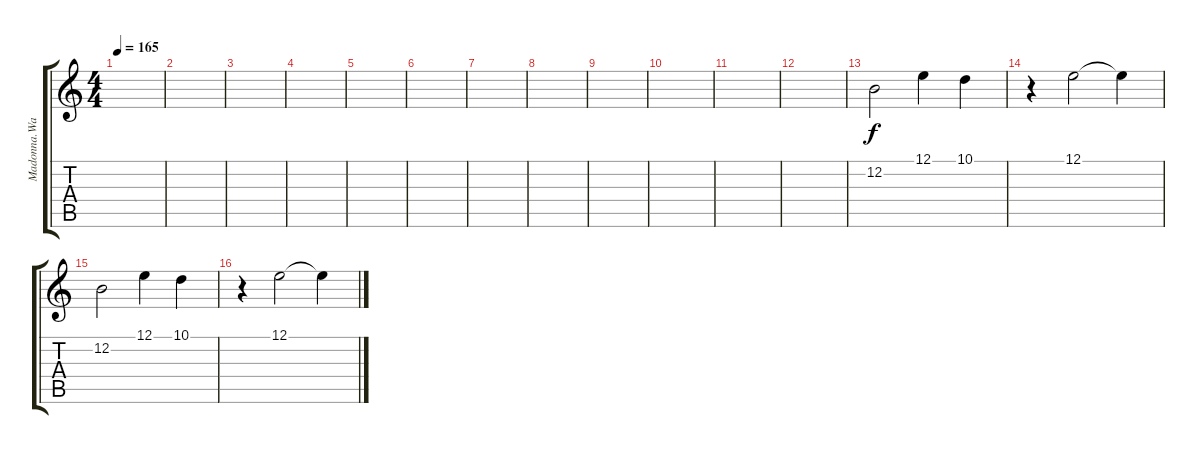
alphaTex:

\track ("Madonna.Wayne.Gacy" "Madonna.Wa") {instrument pad7halo}
\staff {score tabs}
\tuning (E4 B3 G3 D3 A2 D2) {hide}
\ts (4 4)
\tempo 165
\clef g2
\ks c
|
|
|
|
|
|
|
|
|
|
|
|
12.2.2 12.1.4 10.1.4 |
r.4 12.1.2 12.1{t}.4 |
12.2.2 12.1.4 10.1.4 |
r.4 12.1.2 12.1{t}.4
